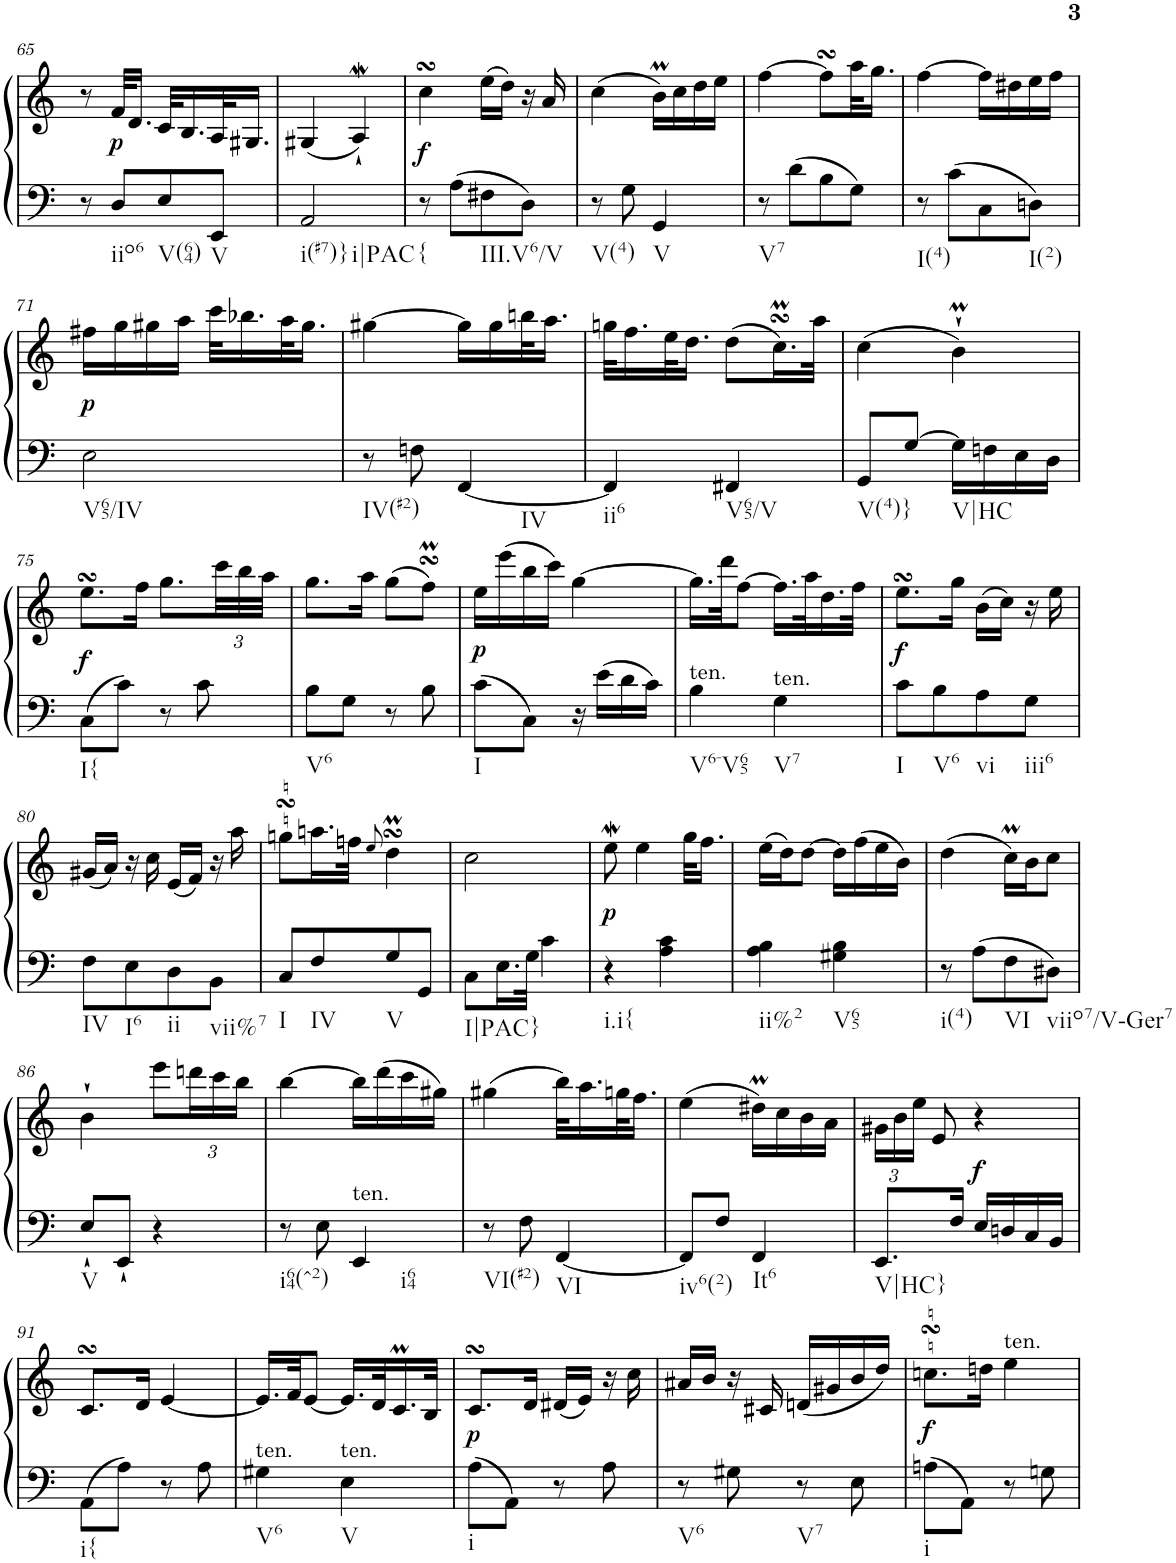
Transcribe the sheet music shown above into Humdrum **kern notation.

**kern	**kern	**dynam
*part1	*part1	*part1
*staff2	*staff1	*staff1/2
*I"Harpsichord	*	*
*I'Hch.	*	*
!!LO:PB:g=z
*clefF4	*clefG2	*
*k[]	*k[]	*
*M2/4	*M2/4	*
=65	=65	=65
8r	8r	.
!LO:TX:b:t=iio6	!	!
!	!	!LO:DY:b
8D/L	32f/KLL	p
.	16.d/JJ	.
!LO:TX:b:t=V(64)	!	!
8E/	32c/KLL	.
.	16.B/	.
!LO:TX:b:t=V	!	!
8EE/J	32A/K	.
.	16.G#X/JJ	.
=66	=66	=66
!LO:TX:b:t=i(#7)}	!	!
!LO:TX:b:t=i|PAC	!	!
2AA/	(<4G#X/	.
.	4AW`/)	.
=67	=67	=67
!LO:TX:b:t={	!	!
!	!	!LO:DY:b
8r	4ccsSSs\	f
8A\L	.	.
!LO:TX:b:t=III.V6/V	!	!
8F#X\	(>16ee\LL	.
.	16dd\JJ)	.
8D\J	16r	.
.	16a/	.
=68	=68	=68
!LO:TX:b:t=V(4)	!	!
8r	(>4cc\	.
8G\	.	.
!LO:TX:b:t=V	!	!
4GG/	16bm\LL)	.
.	16cc\	.
.	16dd\	.
.	16ee\JJ	.
=69	=69	=69
!LO:TX:b:t=V7	!	!
8r	[4ff\	.
8d\L	.	.
8B\	8ffsSSs\L]	.
8G\J	32aa\KL	.
.	16.gg\JJ	.
=70	=70	=70
!LO:TX:b:t=I(4)	!	!
8r	[4ff\	.
8c\L	.	.
8C\	16ff\LL]	.
.	16dd#X\	.
!LO:TX:b:t=I(2)	!	!
8Dn\J	16ee\	.
.	16ff\JJ	.
!!LO:LB:g=z
=71	=71	=71
!LO:TX:b:t=V65/IV	!	!
!	!	!LO:DY:b
2E\	16ff#X\LL	p
.	16gg\	.
.	16gg#X\	.
.	16aa\JJ	.
.	32ccc\KLL	.
.	16.bb-X\	.
.	32aa\K	.
.	16.gg#\JJ	.
=72	=72	=72
!LO:TX:b:t=IV(#2)	!	!
8r	[4gg#X\	.
8Fn\	.	.
!LO:TX:b:t=IV	!	!
[4FF/	16gg#\LL]	.
.	16gg#\	.
.	32bbn\K	.
.	16.aa\JJ	.
=73	=73	=73
!LO:TX:b:t=ii6	!	!
4FF/]	32ggn\KLL	.
.	16.ff\	.
.	32ee\K	.
.	16.dd\JJ	.
!LO:TX:b:t=V65/V	!	!
4FF#X/	(>8dd\L	.
.	16.ccsSSsM\L)	.
.	32aa\JJk	.
=74	=74	=74
!LO:TX:b:t=V(4)}	!	!
8GG/L	(>4cc\	.
[8G/J	.	.
!LO:TX:b:t=V|HC	!	!
16G\LL]	4bm`\)	.
16Fn\	.	.
16E\	.	.
16D\JJ	.	.
!!LO:LB:g=z
=75	=75	=75
!LO:TX:b:t=I{	!	!
!	!	!LO:DY:b
8C\L	8.eesSsS\L	f
8c\J	.	.
.	16ff\Jk	.
8r	8.gg\L	.
8c\	.	.
*	*Xbrackettup	*
.	48ccc\LL	.
.	48bb\	.
.	48aa\JJJ	.
=76	=76	=76
!LO:TX:b:t=V6	!	!
8B\L	8.gg\L	.
8G\J	.	.
.	16aa\Jk	.
8r	(>8gg\L	.
8B\	8ffsSSsM\J)	.
=77	=77	=77
!LO:TX:b:t=I	!	!
!	!	!LO:DY:b
8c\L	16ee\LL	p
.	(>16eee\	.
8C\J	16bb\	.
.	16ccc\JJ)	.
16r	[4gg\	.
16e\LL	.	.
16d\	.	.
16c\JJ	.	.
=78	=78	=78
!LO:TX:a:t=ten.	!	!
!LO:TX:b:t=V6-V65	!	!
4B\	16.gg\LL]	.
.	32ddd\JK	.
.	[8ff\J	.
!LO:TX:a:t=ten.	!	!
!LO:TX:b:t=V7	!	!
4G\	16.ff\LL]	.
.	32aa\K	.
.	16.dd\	.
.	32ff\JJk	.
=79	=79	=79
!LO:TX:b:t=I	!	!
!	!	!LO:DY:b
8c\L	8.eesSsS\L	f
!LO:TX:b:t=V6	!	!
8B\	.	.
.	16gg\Jk	.
!LO:TX:b:t=vi	!	!
8A\	(>16b\LL	.
.	16cc\JJ)	.
!LO:TX:b:t=iii6	!	!
8G\J	16r	.
.	16ee\	.
!!LO:LB:g=z
=80	=80	=80
!LO:TX:b:t=IV	!	!
8F\L	(<16g#X/LL	.
.	16a/JJ)	.
!LO:TX:b:t=I6	!	!
8E\	16r	.
.	16cc\	.
!LO:TX:b:t=ii	!	!
8D\	(<16e/LL	.
.	16f/JJ)	.
!LO:TX:b:t=vii%7	!	!
8BB\J	16r	.
.	16aa\	.
=81	=81	=81
!LO:TX:b:t=I	!	!
8C/L	8ggnsSSS\L	.
!LO:TX:b:t=IV	!	!
8F/	16.aan\L	.
.	32ffn\JJk	.
.	8qee/	.
!LO:TX:b:t=V	!	!
8G/	4ddsSSSM\	.
8GG/J	.	.
=82	=82	=82
!LO:TX:b:t=I|PAC}	!	!
8C\L	2cc\	.
16.E\L	.	.
32G\JJk	.	.
4c\	.	.
=83	=83	=83
!LO:TX:b:t=i.i{	!	!
!	!	!LO:DY:b
4r	8eeW\	p
.	4ee\	.
4A\ 4c\	.	.
.	32gg\KLL	.
.	16.ff\JJ	.
=84	=84	=84
!LO:TX:b:t=ii%2	!	!
4A\ 4B\	(>16ee\LL	.
.	16dd\J)	.
.	[8dd\J	.
!LO:TX:b:t=V65	!	!
4G#X\ 4B\	16dd\LL]	.
.	(>16ff\	.
.	16ee\	.
.	16b\JJ)	.
=85	=85	=85
!LO:TX:b:t=i(4)	!	!
8r	(>4dd\	.
8A\L	.	.
!LO:TX:b:t=VI	!	!
8F\	16ccM\LL)	.
.	16b\J	.
!LO:TX:b:t=viio7/V-Ger7	!	!
8D#X\J	8cc\J	.
!!LO:LB:g=z
=86	=86	=86
!LO:TX:b:t=V	!	!
8E`/L	4b`\	.
8EE`/J	.	.
4r	8eee\L	.
.	24dddn\L	.
.	24ccc\	.
.	24bb\JJ	.
=87	=87	=87
!LO:TX:b:t=i64(^2)	!	!
8r	[4bb\	.
8E\	.	.
!LO:TX:a:t=ten.	!	!
!LO:TX:b:t=i64	!	!
4EE/	16bb\LL]	.
.	(>16ddd\	.
.	16ccc\	.
.	16gg#X\JJ)	.
=88	=88	=88
!LO:TX:b:t=VI(#2)	!	!
8r	(>4gg#X\	.
8F\	.	.
!LO:TX:b:t=VI	!	!
[4FF/	32bb\KLL)	.
.	16.aa\	.
.	32ggn\K	.
.	16.ff\JJ	.
=89	=89	=89
!LO:TX:b:t=iv6(2)	!	!
8FF/L]	(>4ee\	.
8F/J	.	.
!LO:TX:b:t=It6	!	!
4FF/	16dd#Xm\LL)	.
.	16cc\	.
.	16b\	.
.	16a\JJ	.
=90	=90	=90
!LO:TX:b:t=V|HC}	!	!
8.EE/L	24g#X\LL	.
.	24b\	.
.	24ee\JJ	.
.	8e/	.
16F/Jk	.	.
!	!	!LO:DY:b
16E/LL	4r	f
16Dn/	.	.
16C/	.	.
16BB/JJ	.	.
!!LO:LB:g=z
=91	=91	=91
!LO:TX:b:t=i{	!	!
8AA\L	8.csSSs/L	.
8A\J	.	.
.	16d/Jk	.
8r	[4e/	.
8A\	.	.
=92	=92	=92
!LO:TX:a:t=ten.	!	!
!LO:TX:b:t=V6	!	!
4G#X\	16.e/LL]	.
.	32f/JK	.
.	[8e/J	.
!LO:TX:a:t=ten.	!	!
!LO:TX:b:t=V	!	!
4E\	16.e/LL]	.
.	32d/K	.
.	16.cM/	.
.	32B/JJk	.
=93	=93	=93
!LO:TX:b:t=i	!	!
!	!	!LO:DY:b
8A\L	8.csSSs/L	p
8AA\J	.	.
.	16d/Jk	.
8r	(<16d#X/LL	.
.	16e/JJ)	.
8A\	16r	.
.	16cc\	.
=94	=94	=94
!LO:TX:b:t=V6	!	!
8r	16a#X/LL	.
.	16b/JJ	.
8G#X\	16r	.
.	16c#X/	.
!LO:TX:b:t=V7	!	!
8r	(<16dn/LL	.
.	16g#X/	.
8E\	16b/	.
.	16dd/JJ)	.
=95	=95	=95
!LO:TX:b:t=i	!	!
!	!	!LO:DY:a=2
8An\L	8.ccnsSSs\L	f
8AA\J	.	.
.	16ddn\Jk	.
!	!LO:TX:a:t=ten.	!
8r	4ee\	.
8Gn\	.	.
=	=	=
*-	*-	*-
